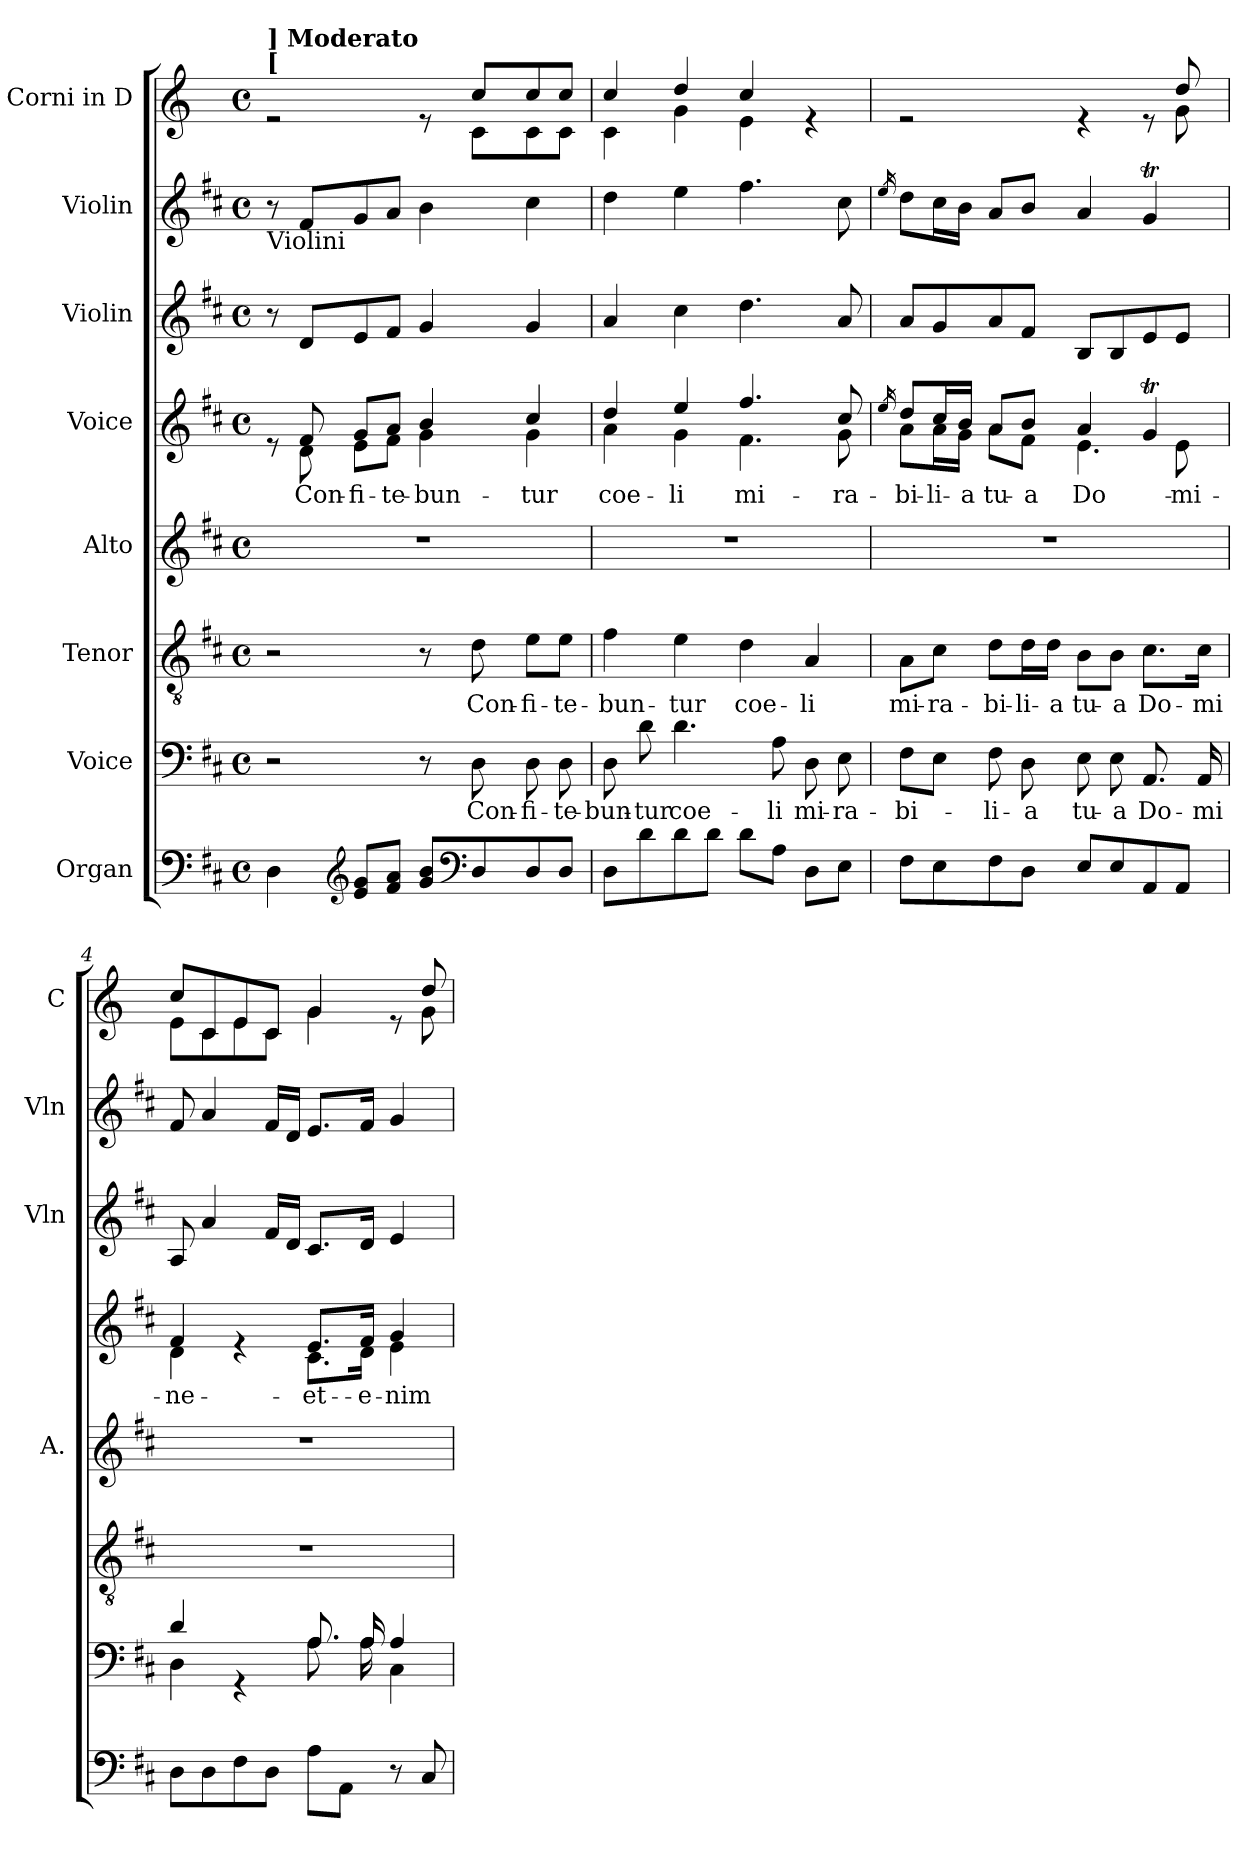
**kern	**kern	**text	**kern	**text	**kern	**kern	**text	**kern	**kern	**kern
*part8	*part7	*part7	*part6	*part6	*part5	*part4	*part4	*part3	*part2	*part1
*staff8	*staff7	*staff7	*staff6	*staff6	*staff5	*staff4	*staff4	*staff3	*staff2	*staff1
*I"Organ	*I"Voice	*	*I"Tenor	*	*I"Alto	*I"Voice	*	*I"Violin	*I"Violin	*I"Corni in D
*	*	*	*	*	*I'A.	*	*	*I'Vln	*I'Vln	*I'C
*clefF4	*clefF4	*	*clefGv2	*	*clefG2	*clefG2	*	*clefG2	*clefG2	*clefG2
*	*	*	*	*	*	*	*	*	*	*ITrd6c10
*k[f#c#]	*k[f#c#]	*	*k[f#c#]	*	*k[f#c#]	*k[f#c#]	*	*k[f#c#]	*k[f#c#]	*k[f#c#]
*M4/4	*M4/4	*	*M4/4	*	*M4/4	*M4/4	*	*M4/4	*M4/4	*M4/4
*met(c)	*met(c)	*	*met(c)	*	*met(c)	*met(c)	*	*met(c)	*met(c)	*met(c)
*MM60	*MM60	*	*MM60	*	*MM60	*MM60	*	*MM60	*MM60	*MM60
=1	=1	=1	=1	=1	=1	=1	=1	=1	=1	=1
*	*	*	*	*	*	*^	*	*	*	*^
!	!	!	!	!	!	!	!	!	!	!	!LO:TX:a:B:t=[	!
!	!	!	!	!	!	!	!	!	!	!	!LO:TX:a:B:t=] Moderato	!
!	!	!	!	!	!	!	!	!	!	!LO:TX:b:t=Violini	!	!
4D\	2r	.	2r	.	1r	8re	8ryy	.	8r	8r	2re	8ryy
!	!	!	!	!	!	!	!	!LO:LY:b	!	!	!	!
*	*	*	*	*	*	*	*	*	*	*	*v	*v
.	.	.	.	.	.	8f#/	8d\	Con-	8d/L	8f#/L	.
*clefG2	*	*	*	*	*	*	*	*	*	*	*
!	!	!	!	!	!	!	!	!LO:LY:b	!	!	!
8e/ 8g/L	.	.	.	.	.	8g/L	8e\L	-fi-	8e/	8g/	.
!	!	!	!	!	!	!	!	!LO:LY:b	!	!	!
8f#/ 8a/J	.	.	.	.	.	8a/J	8f#\J	-te-	8f#/J	8a/J	.
!	!	!	!	!	!	!	!	!LO:LY:b	!	!	!
8g/ 8b/L	8r	.	8r	.	.	4b/	4g\	-bun-	4g/	4b\	8re
*clefF4	*	*	*	*	*	*	*	*	*	*	*
!	!	!LO:LY:b	!	!LO:LY:b	!	!	!	!	!	!	!
*	*	*	*	*	*	*	*	*	*	*	*^
8D/	8D\	Con-	8d\	Con-	.	.	.	.	.	.	8d/L	8D\L
!	!	!LO:LY:b	!	!LO:LY:b	!	!	!	!LO:LY:b	!	!	!	!
8D/	8D\	-fi-	8e\L	-fi-	.	4cc#/	4g\	-tur	4g/	4cc#\	8d/	8D\
!	!	!LO:LY:b	!	!LO:LY:b	!	!	!	!	!	!	!	!
8D/J	8D\	-te-	8e\J	-te-	.	.	.	.	.	.	8d/J	8D\J
=2	=2	=2	=2	=2	=2	=2	=2	=2	=2	=2	=2	=2
!	!	!LO:LY:b	!	!LO:LY:b	!	!	!	!LO:LY:b	!	!	!	!
8D\L	8D\	-bun-	4f#\	-bun-	1r	4dd/	4a\	coe-	4a/	4dd\	4d/	4D\
!	!	!LO:LY:b	!	!	!	!	!	!	!	!	!	!
8d\	8d\	-tur	.	.	.	.	.	.	.	.	.	.
!	!	!LO:LY:b	!	!LO:LY:b	!	!	!	!LO:LY:b	!	!	!	!
8d\	4.d\	coe-	4e\	-tur	.	4ee/	4g\	-li	4cc#\	4ee\	4e/	4A\
8d\J	.	.	.	.	.	.	.	.	.	.	.	.
!	!	!	!	!LO:LY:b	!	!	!	!LO:LY:b	!	!	!	!
8d\L	.	.	4d\	coe-	.	4.ff#/	4.f#\	mi-	4.dd\	4.ff#\	4d/	4F#\
!	!	!LO:LY:b	!	!	!	!	!	!	!	!	!	!
8A\J	8A\	-li	.	.	.	.	.	.	.	.	.	.
!	!	!LO:LY:b	!	!LO:LY:b	!	!	!	!	!	!	!	!
8D\L	8D\	mi-	4A/	-li	.	.	.	.	.	.	4re	4ryy
!	!	!LO:LY:b	!	!	!	!	!	!LO:LY:b	!	!	!	!
8E\J	8E\	-ra-	.	.	.	8cc#/	8g\	-ra-	8a/	8cc#\	.	.
=3	=3	=3	=3	=3	=3	=3	=3	=3	=3	=3	=3	=3
.	.	.	.	.	.	16qee/	.	.	.	16qee/	.	.
!	!	!LO:LY:b	!	!LO:LY:b	!	!	!	!LO:LY:b	!	!	!	!
8F#\L	8F#\L	-bi-	8A\L	mi-	1r	8dd/L	8a\L	-bi-	8a/L	8dd\L	2re	2..ryy
!	!	!	!	!LO:LY:b	!	!	!	!LO:LY:b	!	!	!	!
8E\	8E\J	.	8c#\J	-ra-	.	16cc#/L	16a\L	-li-	8g/	16cc#\L	.	.
!	!	!	!	!	!	!	!	!LO:LY:b	!	!	!	!
.	.	.	.	.	.	16b/JJ	16g\JJ	-a	.	16b\JJ	.	.
!	!	!LO:LY:b	!	!LO:LY:b	!	!	!	!LO:LY:b	!	!	!	!
8F#\	8F#\	-li-	8d\L	-bi-	.	8a/L	8a\L	tu-	8a/	8a/L	.	.
!	!	!LO:LY:b	!	!LO:LY:b	!	!	!	!LO:LY:b	!	!	!	!
8D\J	8D\	-a	16d\L	-li-	.	8b/J	8f#\J	-a	8f#/J	8b/J	.	.
!	!	!	!	!LO:LY:b	!	!	!	!	!	!	!	!
.	.	.	16d\JJ	-a	.	.	.	.	.	.	.	.
!	!	!LO:LY:b	!	!LO:LY:b	!	!	!	!LO:LY:b	!	!	!	!
8E/L	8E\	tu-	8B\L	tu-	.	4a/	4.e\	Do-	8B/L	4a/	4re	.
!	!	!LO:LY:b	!	!LO:LY:b	!	!	!	!	!	!	!	!
8E/	8E\	-a	8B\J	-a	.	.	.	.	8B/	.	.	.
!	!	!LO:LY:b	!	!LO:LY:b	!	!	!	!	!	!	!	!
8AA/	8.AA/	Do-	8.c#\L	Do-	.	4gT/	.	.	8e/	4gT/	8re	.
!	!	!	!	!	!	!	!	!LO:LY:b	!	!	!	!
8AA/J	.	.	.	.	.	.	8e\	-mi-	8e/J	.	8e/	8A\
!	!	!LO:LY:b	!	!LO:LY:b	!	!	!	!	!	!	!	!
.	16AA/	-mi	16c#\Jk	-mi	.	.	.	.	.	.	.	.
!!LO:LB:g=z	!!
=4	=4	=4	=4	=4	=4	=4	=4	=4	=4	=4	=4	=4
*	*^	*	*	*	*	*	*	*	*	*	*	*
!	!	!	!	!	!	!	!	!	!LO:LY:b	!	!	!	!
8D\L	4d/	4D\	.	1r	.	1r	4f#/	4d\	-ne	8A/	8f#/	8d/L	8F#\L
8D\	.	.	.	.	.	.	.	.	.	4a/	4a/	8D/	8D\
8F#\	4rGG	4ryy	.	.	.	.	4re	4ryy	.	.	.	8F#/	8F#\
8D\J	.	.	.	.	.	.	.	.	.	16f#/LL	16f#/LL	8D/J	8D\J
.	.	.	.	.	.	.	.	.	.	16d/JJ	16d/JJ	.	.
!	!	!	!	!	!	!	!	!	!LO:LY:b	!	!	!	!
8A\L	8.A/	8.A\	.	.	.	.	8.e/L	8.c#\L	et-	8.c#/L	8.e/L	4A/	4A\
8AA\J	.	.	.	.	.	.	.	.	.	.	.	.	.
!	!	!	!	!	!	!	!	!	!LO:LY:b	!	!	!	!
.	16A/	16A\	.	.	.	.	16f#/Jk	16d\Jk	-e-	16d/Jk	16f#/Jk	.	.
!	!	!	!	!	!	!	!	!	!LO:LY:b	!	!	!	!
8r	4A/	4C#\	.	.	.	.	4g/	4e\	-nim	4e/	4g/	8re	8ryy
8C#/	.	.	.	.	.	.	.	.	.	.	.	8e/	8A\
*	*v	*v	*	*	*	*	*v	*v	*	*	*	*v	*v
=	=	=	=	=	=	=	=	=	=	=
*-	*-	*-	*-	*-	*-	*-	*-	*-	*-	*-
